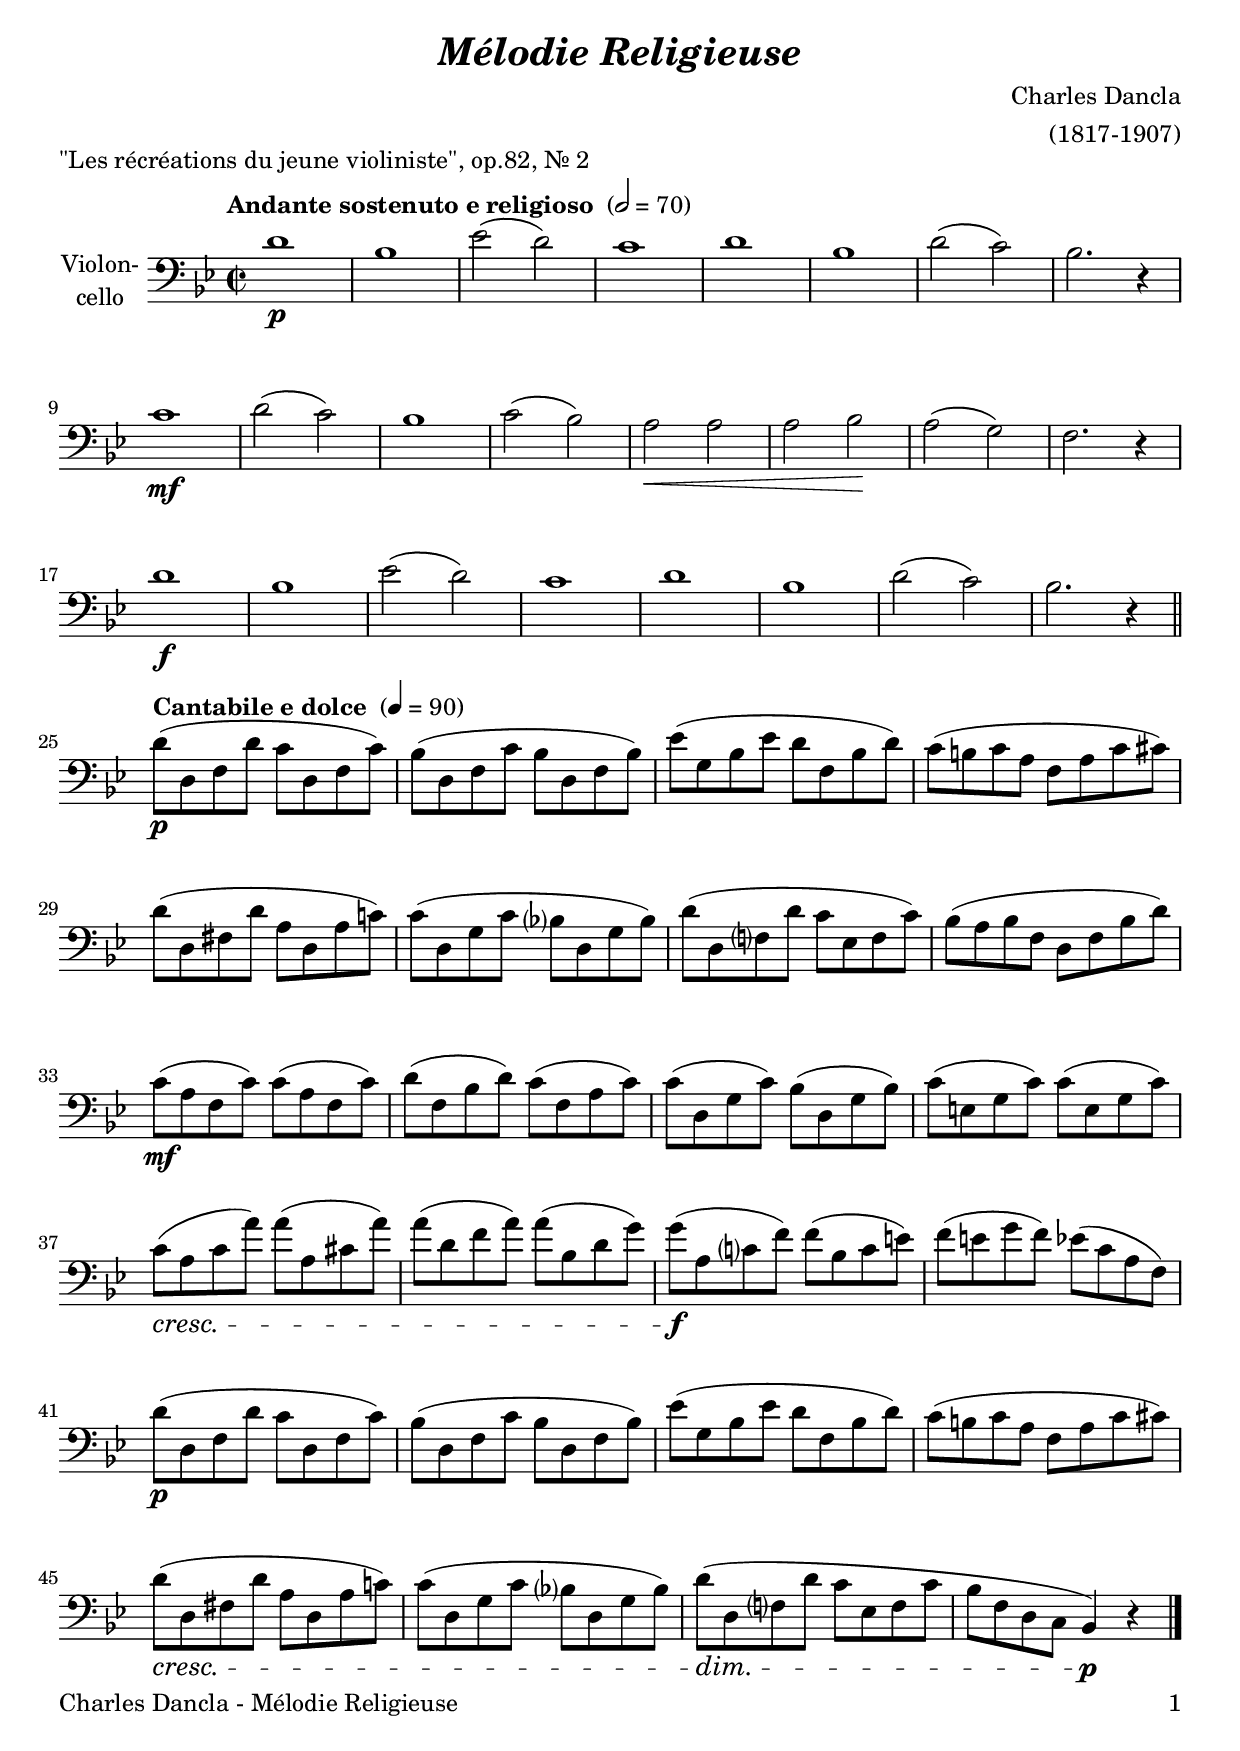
\version "2.24.3"
\include "deutsch.ly"

#(set-global-staff-size 21)

\header {
  title     = \markup \bold \italic "Mélodie Religieuse"
  composer  = "Charles Dancla"
  arranger  = "(1817-1907)"
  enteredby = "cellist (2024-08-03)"
  piece     = "\"Les récréations du jeune violiniste\", op.82, Nr. 2"
}

voiceconsts = {
  \key b \major
  \time 2/2
  \clef "bass"
%  \numericTimeSignature
  \compressEmptyMeasures
  % Set default beaming for all staves
%  \set Timing.beamExceptions = #'()
%  \set Timing.baseMoment     = #(ly:make-moment 1 4)
%  \set Timing.beatStructure  = #'(1 1 1)
}

mist = "string ensemble 1"
mivl = "violin"
miba = "cello"
mipz = "pizzicato strings"

introa = {           \tempo "Andante sostenuto e religioso " 2=70 }
introb = { \bar "||" \tempo "Cantabile e dolce " 4=90 }

va = \relative c' {
  \voiceconsts
  \clef "bass"
  
  \introa
  d1\p
  b
  es2( d)
  c1
  d
  b
  d2( c)
  b2. r4
  c1\mf
  d2( c)
  b1

  c2( b)
  a\< a
  a b\!
  a( g)
  f2. r4
  d'1\f
  b
  es2( d)
  c1
  d
  b
  d2( c)
  b2. r4

  \introb
  d8(\p d, f d' c d, f c')
  b( d, f c' b d, f b)
  es( g, b es d f, b d)
  c( h c a f a c cis)
  d( d, fis d' a d, a' c!)
  c( d, g c b? d, g b)

  d( d, f? d' c es, f c')
  b( a b f d f b d)
  c(\mf a f c') c( a f c')
  d( f, b d) c( f, a c)
  c( d, g c) b( d, g b)
  c( e, g c) c( e, g c)

  c(\cresc a c a') a( a, cis a')
  a( d, f a) a( b, d g)
  g(\f a, c? f) f( b, c e)
  f( e g f) es!( c a f)
  d'(\p d, f d' c d, f c')
  b( d, f c' b d, f b)

  es( g, b es d f, b d)
  c( h c a f a c cis)
  d(\cresc d, fis d' a d, a' c!)
  c( d, g c b? d, g b)
  d(\dim d, f? d' c es, f c'
  b f d c b4)\p r \bar "|."
}


music = \new StaffGroup <<
      \new Staff {
	\set Staff.midiInstrument = \miba
	\set Staff.instrumentName = \markup \center-column { "Violon-" "cello" }
	\transpose b b { \va }
      }
>>

\book {
   \paper {
    print-page-number = ##t
    print-first-page-number = ##t
    ragged-last-bottom = ##f
    oddHeaderMarkup = \markup \null
    evenHeaderMarkup = \markup \null
    oddFooterMarkup = \markup {
      \fill-line {
        \if \should-print-page-number
        "Charles Dancla - Mélodie Religieuse" \fromproperty #'page:page-number-string
      }
    }
    evenFooterMarkup = \oddFooterMarkup
  } \score {
    \music
    \layout {}
  }

  \score {
    \unfoldRepeats \music

    \midi {
      \context {
        \Score
      }
    }
  }
}
